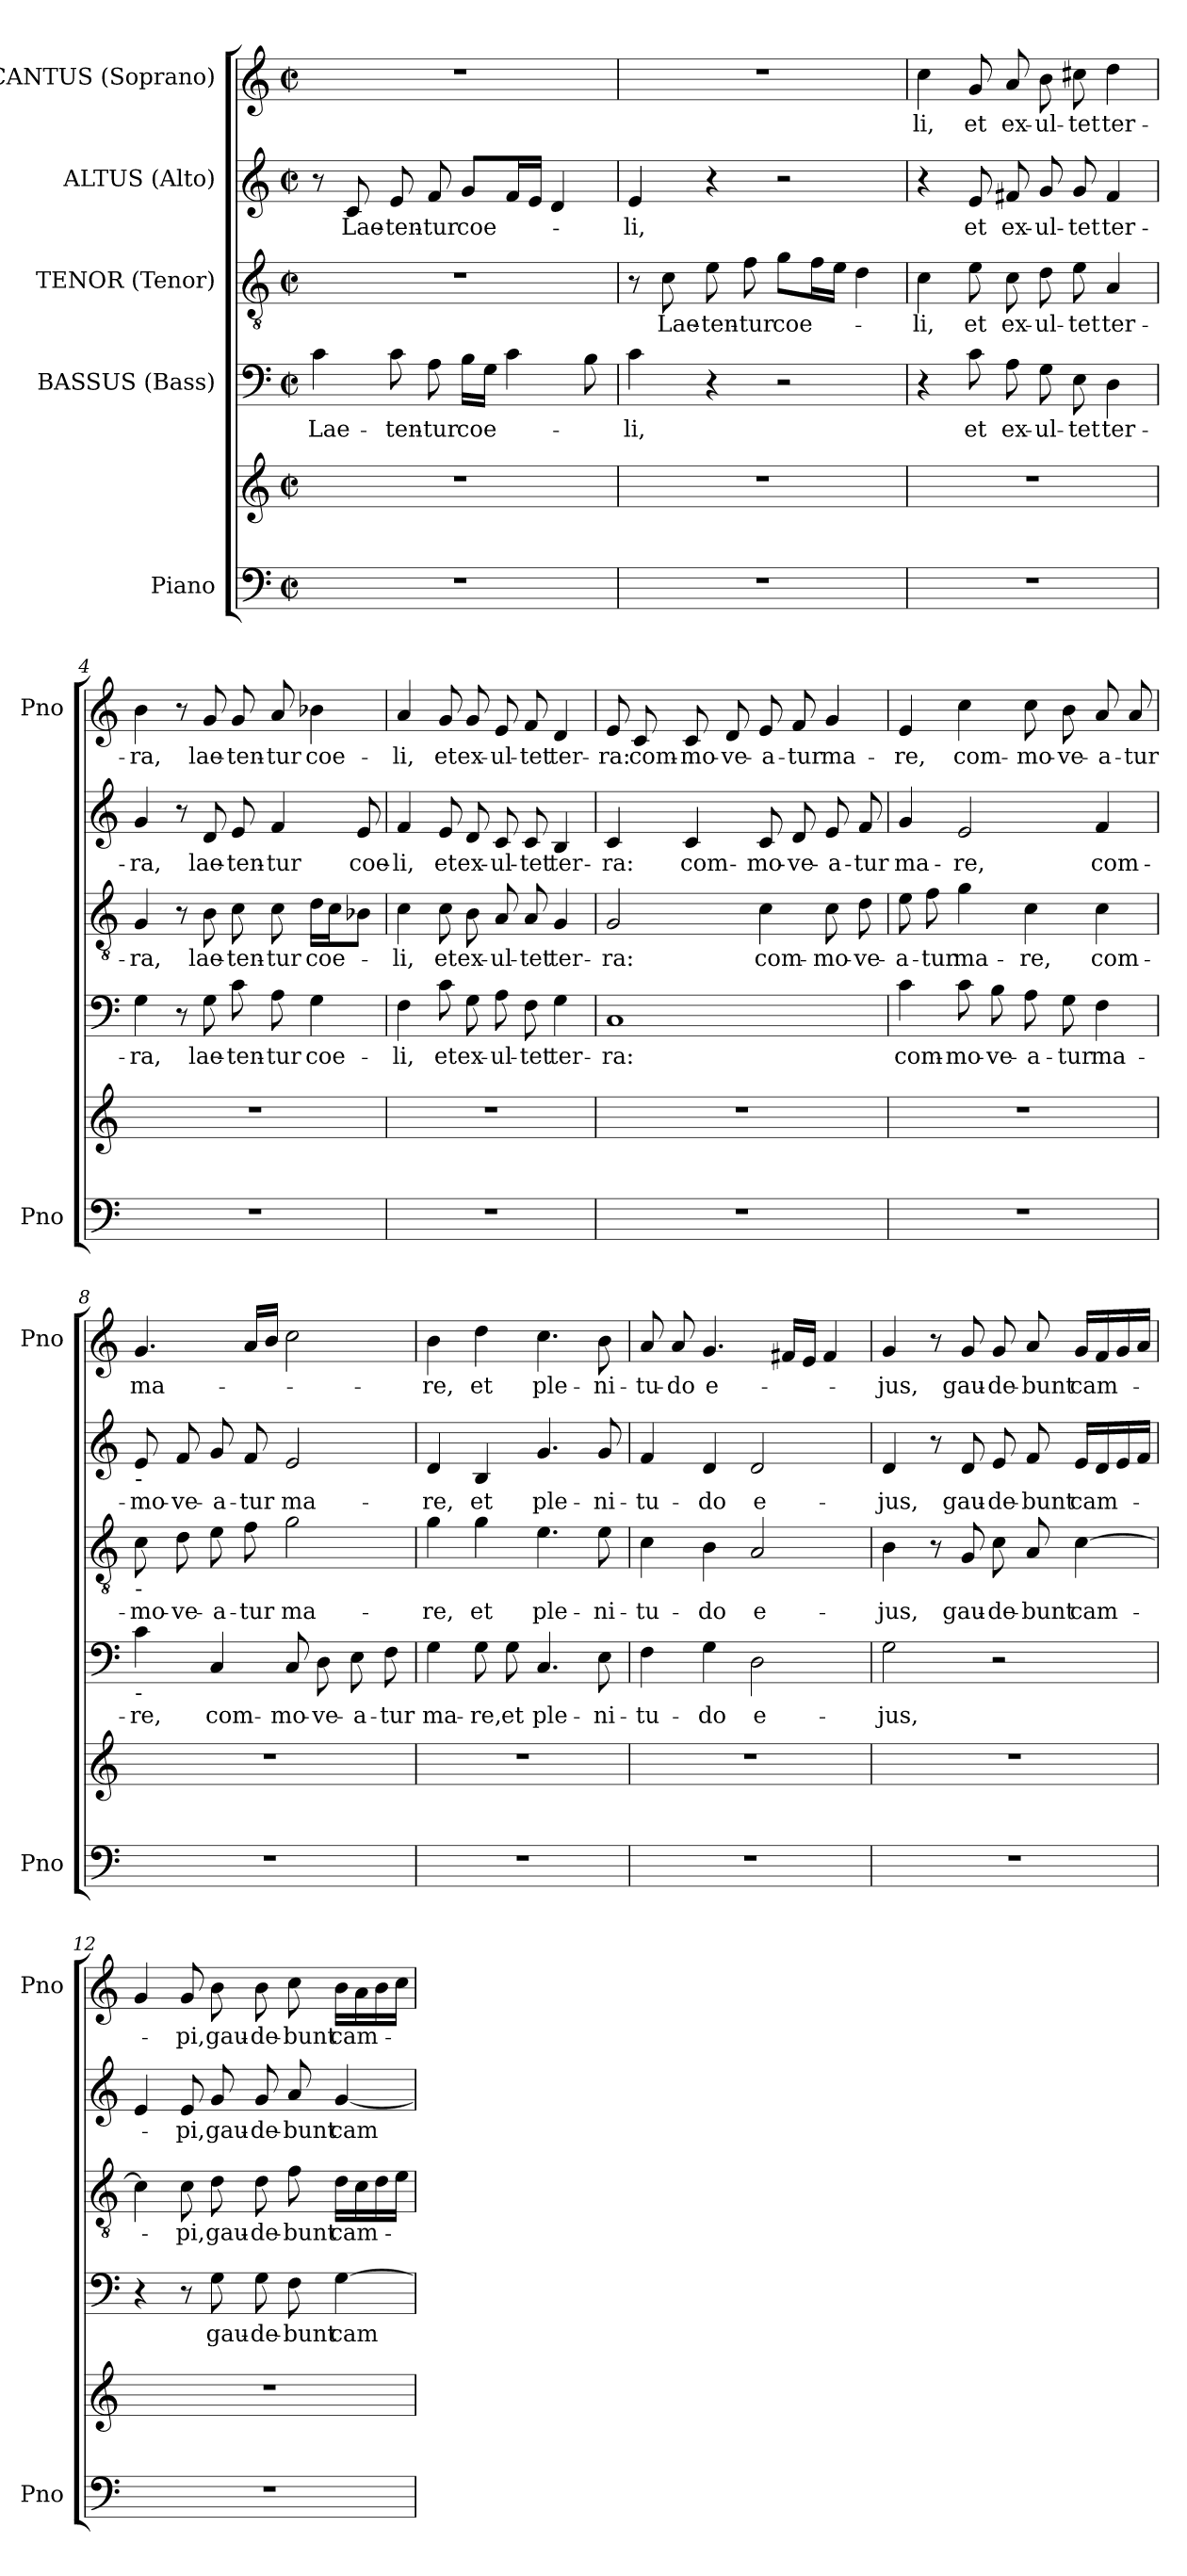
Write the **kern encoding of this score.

**kern	**kern	**kern	**text	**kern	**text	**kern	**text	**kern	**text
*part5	*part5	*part4	*part4	*part3	*part3	*part2	*part2	*part1	*part1
*staff6	*staff5	*staff4	*staff4	*staff3	*staff3	*staff2	*staff2	*staff1	*staff1
*I"Piano	*	*I"BASSUS (Bass)	*	*I"TENOR (Tenor)	*	*I"ALTUS (Alto)	*	*I"CANTUS (Soprano)	*
*I'Pno	*	*	*	*	*	*	*	*I'Pno	*
*clefF4	*clefG2	*clefF4	*	*clefGv2	*	*clefG2	*	*clefG2	*
*k[]	*k[]	*k[]	*	*k[]	*	*k[]	*	*k[]	*
*C:	*C:	*C:	*	*C:	*	*C:	*	*C:	*
*M2/2	*M2/2	*M2/2	*	*M2/2	*	*M2/2	*	*M2/2	*
*met(c|)	*met(c|)	*met(c|)	*	*met(c|)	*	*met(c|)	*	*met(c|)	*
=1	=1	=1	=1	=1	=1	=1	=1	=1	=1
1r	1r	4c\	Lae-	1r	.	8r	.	1r	.
.	.	.	.	.	.	8c/	Lae-	.	.
.	.	8c\	-ten-	.	.	8e/	-ten-	.	.
.	.	8A\	-tur	.	.	8f/	-tur	.	.
.	.	16B\LL	coe-	.	.	8g/L	coe-	.	.
.	.	16G\JJ	.	.	.	.	.	.	.
.	.	4c\	.	.	.	16f/L	.	.	.
.	.	.	.	.	.	16e/JJ	.	.	.
.	.	.	.	.	.	4d/	.	.	.
.	.	8B\	.	.	.	.	.	.	.
=2	=2	=2	=2	=2	=2	=2	=2	=2	=2
1r	1r	4c\	-li,	8r	.	4e/	-li,	1r	.
.	.	.	.	8c\	Lae-	.	.	.	.
.	.	4r	.	8e\	-ten-	4r	.	.	.
.	.	.	.	8f\	-tur	.	.	.	.
.	.	2r	.	8g\L	coe-	2r	.	.	.
.	.	.	.	16f\L	.	.	.	.	.
.	.	.	.	16e\JJ	.	.	.	.	.
.	.	.	.	4d\	.	.	.	.	.
=3	=3	=3	=3	=3	=3	=3	=3	=3	=3
1r	1r	4r	.	4c\	-li,	4r	.	4cc\	li,
.	.	8c\	et	8e\	et	8e/	et	8g/	et
.	.	8A\	ex-	8c\	ex-	8f#X/	ex-	8a/	ex-
.	.	8G\	-ul-	8d\	-ul-	8g/	-ul-	8b\	-ul-
.	.	8E\	-tet	8e\	-tet	8g/	-tet	8cc#X\	-tet
.	.	4D\	ter-	4A/	ter-	4f#/	ter-	4dd\	ter-
!!LO:LB:g=z
=4	=4	=4	=4	=4	=4	=4	=4	=4	=4
1r	1r	4G\	-­ra,	4G/	-­ra,	4g/	-­ra,	4b\	-­ra,
.	.	8r	.	8r	.	8r	.	8r	.
.	.	8G\	lae-	8B\	lae-	8d/	lae-	8g/	lae-
.	.	8c\	-ten-	8c\	-ten-	8e/	-ten-	8g/	-ten-
.	.	8A\	-tur	8c\	-tur	4f/	-tur	8a/	-tur
.	.	4G\	coe-	16d\LL	coe-	.	.	4b-X\	coe-
.	.	.	.	16c\J	.	.	.	.	.
.	.	.	.	8B-X\J	.	8e/	coe-	.	.
=5	=5	=5	=5	=5	=5	=5	=5	=5	=5
1r	1r	4F\	-li,	4c\	-li,	4f/	-li,	4a/	-li,
.	.	8c\	et	8c\	et	8e/	et	8g/	et
.	.	8G\	ex-	8B\	ex-	8d/	ex-	8g/	ex-
.	.	8A\	-ul-	8A/	-ul-	8c/	-ul-	8e/	-ul-
.	.	8F\	-tet	8A/	-tet	8c/	-tet	8f/	-tet
.	.	4G\	ter-	4G/	ter-	4B/	ter-	4d/	ter-
=6	=6	=6	=6	=6	=6	=6	=6	=6	=6
1r	1r	1C	-ra:	2G/	-ra:	4c/	-ra:	8e/	-ra:
.	.	.	.	.	.	.	.	8c/	com-
.	.	.	.	.	.	4c/	com-	8c/	-mo-
.	.	.	.	.	.	.	.	8d/	-ve-
.	.	.	.	4c\	com-	8c/	-mo-	8e/	-a-
.	.	.	.	.	.	8d/	-ve-	8f/	-tur
.	.	.	.	8c\	-mo-	8e/	-a-	4g/	ma-
.	.	.	.	8d\	-ve-	8f/	-tur	.	.
=7	=7	=7	=7	=7	=7	=7	=7	=7	=7
1r	1r	4c\	com-	8e\	-a-	4g/	ma-	4e/	-re,
.	.	.	.	8f\	-tur	.	.	.	.
.	.	8c\	-mo-	4g\	ma-	2e/	-re,	4cc\	com-
.	.	8B\	-ve-	.	.	.	.	.	.
.	.	8A\	-a-	4c\	-re,	.	.	8cc\	-mo-
.	.	8G\	-tur	.	.	.	.	8b\	-ve-
.	.	4F\	ma-	4c\	com-	4f/	com-	8a/	-a-
.	.	.	.	.	.	.	.	8a/	-tur
!!LO:LB:g=z
=8	=8	=8	=8	=8	=8	=8	=8	=8	=8
!	!	!	!	!	!	!LO:TX:b:t=-	!	!	!
!	!	!	!	!LO:TX:b:t=-	!	!	!	!	!
!	!	!LO:TX:b:t=-	!	!	!	!	!	!	!
1r	1r	4c\	-re,	8c\	-mo-	8e/	-mo-	4.g/	ma-
.	.	.	.	8d\	-ve-	8f/	-ve-	.	.
.	.	4C/	com-	8e\	-a-	8g/	-a-	.	.
.	.	.	.	8f\	-tur	8f/	-tur	16a/LL	.
.	.	.	.	.	.	.	.	16b/JJ	.
.	.	8C/	-mo-	2g\	ma-	2e/	ma-	2cc\	.
.	.	8D\	-ve-	.	.	.	.	.	.
.	.	8E\	-a-	.	.	.	.	.	.
.	.	8F\	-tur	.	.	.	.	.	.
=9	=9	=9	=9	=9	=9	=9	=9	=9	=9
1r	1r	4G\	ma-	4g\	-re,	4d/	-re,	4b\	-re,
.	.	8G\	-re,	4g\	et	4B/	et	4dd\	et
.	.	8G\	et	.	.	.	.	.	.
.	.	4.C/	ple-	4.e\	ple-	4.g/	ple-	4.cc\	ple-
.	.	8E\	-ni-	8e\	-ni-	8g/	-ni-	8b\	-ni-
=10	=10	=10	=10	=10	=10	=10	=10	=10	=10
1r	1r	4F\	-tu-	4c\	-tu-	4f/	-tu-	8a/	-tu-
.	.	.	.	.	.	.	.	8a/	-do
.	.	4G\	-do	4B\	-do	4d/	-do	4.g/	e-
.	.	2D\	e-	2A/	e-	2d/	e-	.	.
.	.	.	.	.	.	.	.	16f#X/LL	.
.	.	.	.	.	.	.	.	16e/JJ	.
.	.	.	.	.	.	.	.	4f#/	.
=11	=11	=11	=11	=11	=11	=11	=11	=11	=11
1r	1r	2G\	-jus,	4B\	jus,	4d/	jus,	4g/	-jus,
.	.	.	.	8r	.	8r	.	8r	.
.	.	.	.	8G/	gau-	8d/	gau-	8g/	gau-
.	.	2r	.	8c\	-de-	8e/	-de-	8g/	-de-
.	.	.	.	8A/	-bunt	8f/	-bunt	8a/	-bunt
.	.	.	.	[4c\	cam-	16e/LL	cam-	16g/LL	cam-
.	.	.	.	.	.	16d/	.	16f/	.
.	.	.	.	.	.	16e/	.	16g/	.
.	.	.	.	.	.	16f/JJ	.	16a/JJ	.
=12	=12	=12	=12	=12	=12	=12	=12	=12	=12
1r	1r	4r	.	4c\]	.	4e/	.	4g/	.
.	.	8r	.	8c\	-pi,	8e/	-pi,	8g/	-pi,
.	.	8G\	gau-	8d\	gau-	8g/	gau-	8b\	gau-
.	.	8G\	-de-	8d\	-de-	8g/	-de-	8b\	-de-
.	.	8F\	-bunt	8f\	-bunt	8a/	-bunt	8cc\	-bunt
.	.	[4G\	cam-	16d\LL	cam-	[4g/	cam-	16b\LL	cam-
.	.	.	.	16c\	.	.	.	16a\	.
.	.	.	.	16d\	.	.	.	16b\	.
.	.	.	.	16e\JJ	.	.	.	16cc\JJ	.
=	=	=	=	=	=	=	=	=	=
*-	*-	*-	*-	*-	*-	*-	*-	*-	*-
